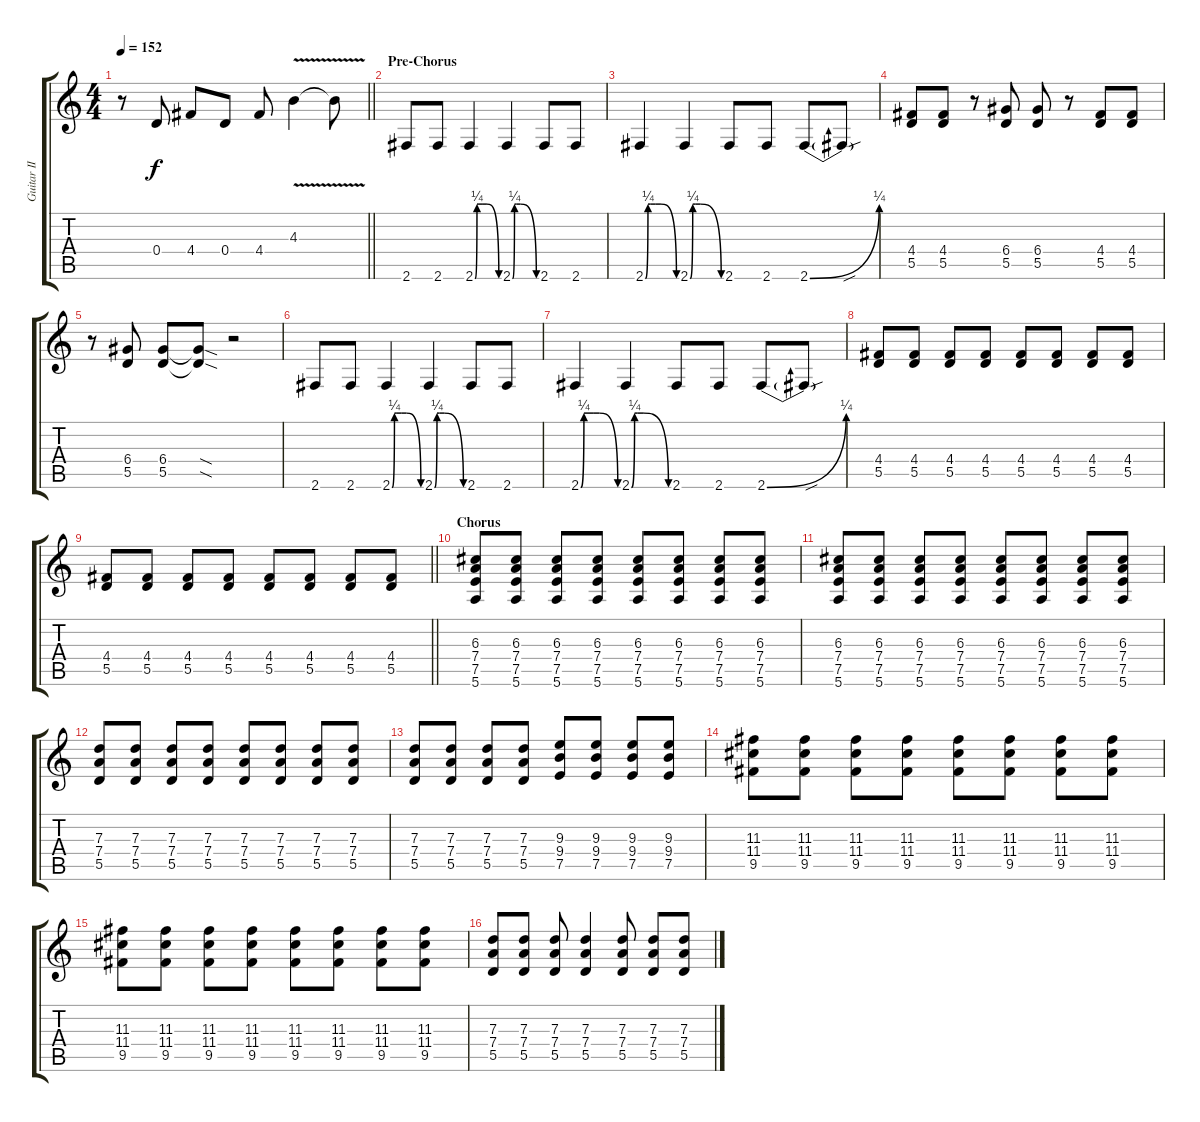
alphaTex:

\track ("Guitar II" "Guitar II") {instrument overdrivenguitar}
\staff {score tabs}
\tuning (E4 B3 G3 D3 A2 E2) {hide}
\ts (4 4)
\tempo 152
\clef g2
\barLineRight lightlight
\ks c
r.8{dy f} 0.4.8 4.4.8 0.4.8 4.4.8 4.3{v}.4 4.3{t}.8 |
\section ("" "Pre-Chorus")
2.6.8 2.6.8 2.6{be (custom 0 0 5 1 10 1 20 1 30 1 60 0)}.4 2.6{be (custom 0 0 5 1 10 1 20 1 60 0)}.4 2.6.8 2.6.8 |
2.6{be (custom 0 0 5 1 10 1 20 1 30 1 60 0)}.4 2.6{be (custom 0 0 5 1 10 1 20 1 60 0)}.4 2.6.8 2.6.8 2.6{be (bend 0 0 60 1)}.8 2.6{sou t}.8 |
(4.4 5.5).8 (4.4 5.5).8 r.8 (6.4 5.5).8 (6.4 5.5).8 r.8 (4.4 5.5).8 (4.4 5.5).8 |
r.8 (6.4 5.5).8 (6.4 5.5).8 (6.4{sod t} 5.5{sod t}).8 r.2 |
2.6.8 2.6.8 2.6{be (custom 0 0 5 1 10 1 20 1 30 1 60 0)}.4 2.6{be (custom 0 0 5 1 10 1 20 1 60 0)}.4 2.6.8 2.6.8 |
2.6{be (custom 0 0 5 1 10 1 20 1 30 1 60 0)}.4 2.6{be (custom 0 0 5 1 10 1 20 1 60 0)}.4 2.6.8 2.6.8 2.6{be (bend 0 0 60 1)}.8 2.6{sou t}.8 |
(4.4 5.5).8 (4.4 5.5).8 (4.4 5.5).8 (4.4 5.5).8 (4.4 5.5).8 (4.4 5.5).8 (4.4 5.5).8 (4.4 5.5).8 |
\barLineRight lightlight
(4.4 5.5).8 (4.4 5.5).8 (4.4 5.5).8 (4.4 5.5).8 (4.4 5.5).8 (4.4 5.5).8 (4.4 5.5).8 (4.4 5.5).8 |
\section ("" "Chorus")
(6.3 7.4 7.5 5.6).8 (6.3 7.4 7.5 5.6).8 (6.3 7.4 7.5 5.6).8 (6.3 7.4 7.5 5.6).8 (6.3 7.4 7.5 5.6).8 (6.3 7.4 7.5 5.6).8 (6.3 7.4 7.5 5.6).8 (6.3 7.4 7.5 5.6).8 |
(6.3 7.4 7.5 5.6).8 (6.3 7.4 7.5 5.6).8 (6.3 7.4 7.5 5.6).8 (6.3 7.4 7.5 5.6).8 (6.3 7.4 7.5 5.6).8 (6.3 7.4 7.5 5.6).8 (6.3 7.4 7.5 5.6).8 (6.3 7.4 7.5 5.6).8 |
(7.3 7.4 5.5).8 (7.3 7.4 5.5).8 (7.3 7.4 5.5).8 (7.3 7.4 5.5).8 (7.3 7.4 5.5).8 (7.3 7.4 5.5).8 (7.3 7.4 5.5).8 (7.3 7.4 5.5).8 |
(7.3 7.4 5.5).8 (7.3 7.4 5.5).8 (7.3 7.4 5.5).8 (7.3 7.4 5.5).8 (9.3 9.4 7.5).8 (9.3 9.4 7.5).8 (9.3 9.4 7.5).8 (9.3 9.4 7.5).8 |
(11.3 11.4 9.5).8 (11.3 11.4 9.5).8 (11.3 11.4 9.5).8 (11.3 11.4 9.5).8 (11.3 11.4 9.5).8 (11.3 11.4 9.5).8 (11.3 11.4 9.5).8 (11.3 11.4 9.5).8 |
(11.3 11.4 9.5).8 (11.3 11.4 9.5).8 (11.3 11.4 9.5).8 (11.3 11.4 9.5).8 (11.3 11.4 9.5).8 (11.3 11.4 9.5).8 (11.3 11.4 9.5).8 (11.3 11.4 9.5).8 |
(7.3 7.4 5.5).8 (7.3 7.4 5.5).8 (7.3 7.4 5.5).8 (7.3 7.4 5.5).4 (7.3 7.4 5.5).8 (7.3 7.4 5.5).8 (7.3 7.4 5.5).8
